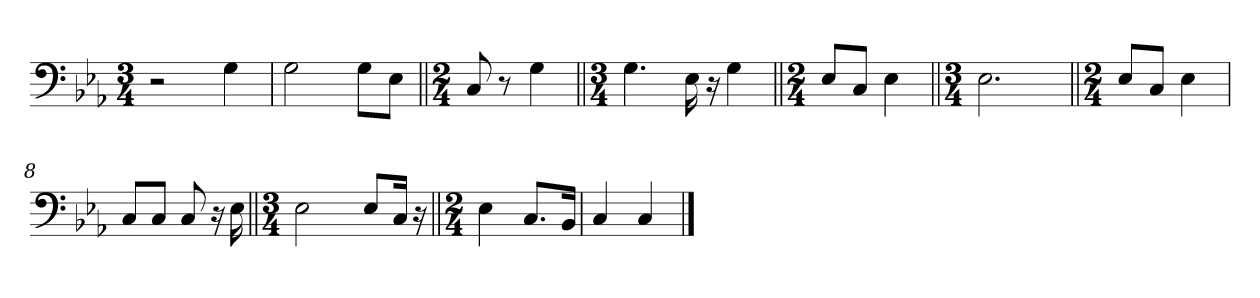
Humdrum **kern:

**kern
*part1
*staff1
*clefF4
*k[b-e-a-]
*M3/4
=1
2r
4G\
=2
2G\
8G\L
8E-\J
=3||
*M2/4
8C/
8r
4G\
=4||
*M3/4
4.G\
16E-\
16r
4G\
=5||
*M2/4
8E-/L
8C/J
4E-\
=6||
*M3/4
2.E-\
=7||
*M2/4
8E-/L
8C/J
4E-\
=8
8C/L
8C/J
8C/
16r
16E-\
=9||
*M3/4
2E-\
8E-/L
16C/Jk
16r
=10||
*M2/4
4E-\
8.C/L
16BB-/Jk
=11
4C/
4C/
==
*-
